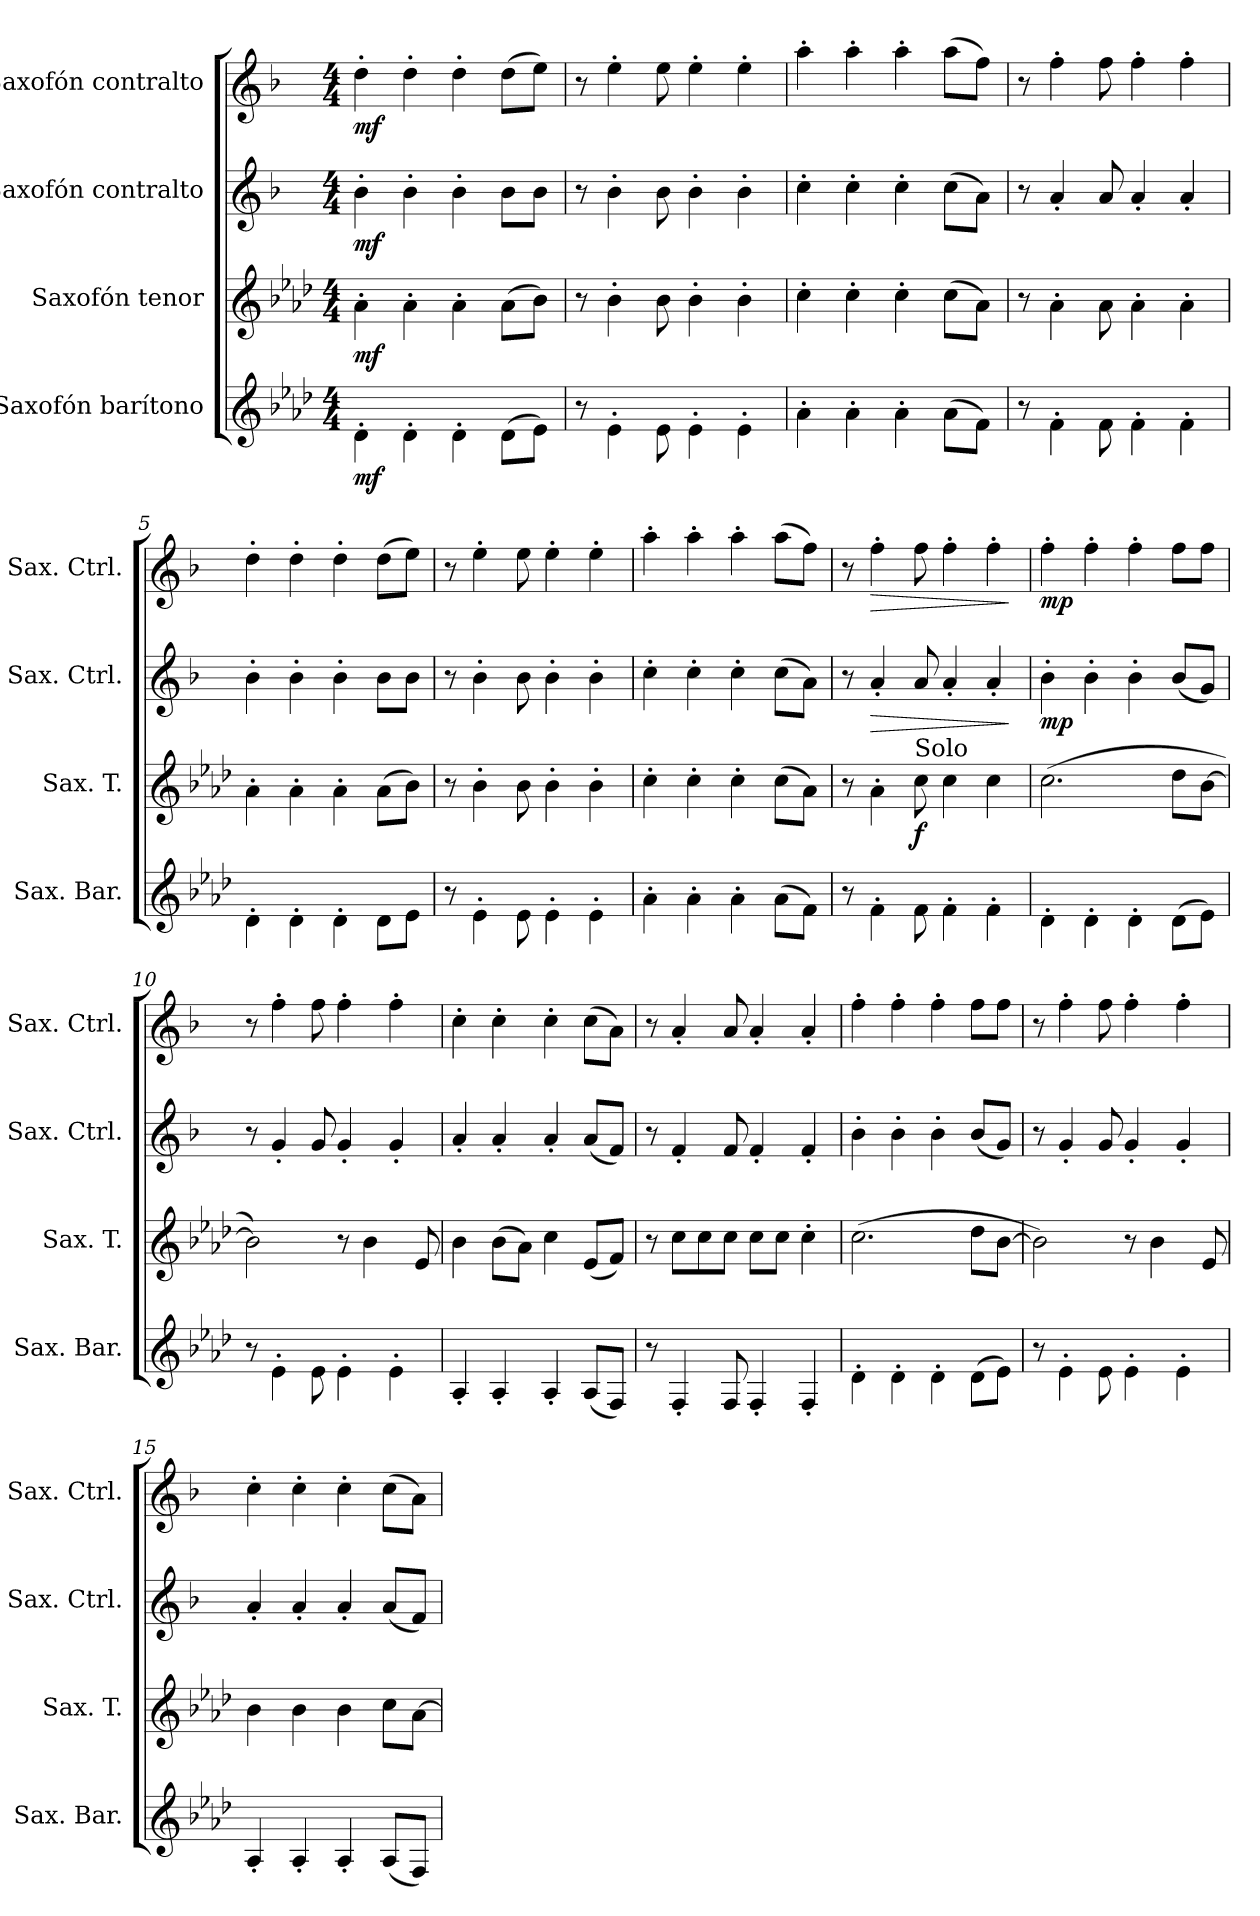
**kern	**dynam	**kern	**dynam	**kern	**dynam	**kern	**dynam
*part4	*part4	*part3	*part3	*part2	*part2	*part1	*part1
*staff4	*staff4	*staff3	*staff3	*staff2	*staff2	*staff1	*staff1
*I"Saxofón barítono	*	*I"Saxofón tenor	*	*I"Saxofón contralto	*	*I"Saxofón contralto	*
*I'Sax. Bar.	*	*I'Sax. T.	*	*I'Sax. Ctrl.	*	*I'Sax. Ctrl.	*
*clefG2	*	*clefG2	*	*clefG2	*	*clefG2	*
*ITrd12c21	*	*ITrd8c14	*	*ITrd5c9	*	*ITrd5c9	*
*k[b-e-a-d-]	*	*k[b-e-a-d-]	*	*k[b-e-a-d-]	*	*k[b-e-a-d-]	*
*M4/4	*	*M4/4	*	*M4/4	*	*M4/4	*
*MM140	*	*MM140	*	*MM140	*	*MM140	*
=1	=1	=1	=1	=1	=1	=1	=1
!	!LO:DY:b	!	!LO:DY:b	!	!LO:DY:b	!	!LO:DY:b
4D-'\	mf	4A-'\	mf	4d-'\	mf	4f'\	mf
4D-'\	.	4A-'\	.	4d-'\	.	4f'\	.
4D-'\	.	4A-'\	.	4d-'\	.	4f'\	.
(>8D-\L	.	(>8A-\L	.	8d-\L	.	(>8f\L	.
8E-\J)	.	8B-\J)	.	8d-\J	.	8g\J)	.
=2	=2	=2	=2	=2	=2	=2	=2
8r	.	8r	.	8r	.	8r	.
4E-'\	.	4B-'\	.	4d-'\	.	4g'\	.
8E-\	.	8B-\	.	8d-\	.	8g\	.
4E-'\	.	4B-'\	.	4d-'\	.	4g'\	.
4E-'\	.	4B-'\	.	4d-'\	.	4g'\	.
=3	=3	=3	=3	=3	=3	=3	=3
4A-'\	.	4c'\	.	4e-'\	.	4cc'\	.
4A-'\	.	4c'\	.	4e-'\	.	4cc'\	.
4A-'\	.	4c'\	.	4e-'\	.	4cc'\	.
(>8A-\L	.	(>8c\L	.	(>8e-\L	.	(>8cc\L	.
8F\J)	.	8A-\J)	.	8c\J)	.	8a-\J)	.
=4	=4	=4	=4	=4	=4	=4	=4
8r	.	8r	.	8r	.	8r	.
4F'\	.	4A-'\	.	4c'/	.	4a-'\	.
8F\	.	8A-\	.	8c/	.	8a-\	.
4F'\	.	4A-'\	.	4c'/	.	4a-'\	.
4F'\	.	4A-'\	.	4c'/	.	4a-'\	.
=5	=5	=5	=5	=5	=5	=5	=5
4D-'\	.	4A-'\	.	4d-'\	.	4f'\	.
4D-'\	.	4A-'\	.	4d-'\	.	4f'\	.
4D-'\	.	4A-'\	.	4d-'\	.	4f'\	.
8D-\L	.	(>8A-\L	.	8d-\L	.	(>8f\L	.
8E-\J	.	8B-\J)	.	8d-\J	.	8g\J)	.
=6	=6	=6	=6	=6	=6	=6	=6
8r	.	8r	.	8r	.	8r	.
4E-'\	.	4B-'\	.	4d-'\	.	4g'\	.
8E-\	.	8B-\	.	8d-\	.	8g\	.
4E-'\	.	4B-'\	.	4d-'\	.	4g'\	.
4E-'\	.	4B-'\	.	4d-'\	.	4g'\	.
!!LO:LB:g=z
=7	=7	=7	=7	=7	=7	=7	=7
4A-'\	.	4c'\	.	4e-'\	.	4cc'\	.
4A-'\	.	4c'\	.	4e-'\	.	4cc'\	.
4A-'\	.	4c'\	.	4e-'\	.	4cc'\	.
(>8A-\L	.	(>8c\L	.	(>8e-\L	.	(>8cc\L	.
8F\J)	.	8A-\J)	.	8c\J)	.	8a-\J)	.
=8	=8	=8	=8	=8	=8	=8	=8
8r	.	8r	.	8r	.	8r	.
!	!	!	!	!	!LO:HP:b	!	!LO:HP:b
4F'\	.	4A-'\	.	4c'/	>	4a-'\	>
!	!	!LO:TX:a:t=Solo	!	!	!	!	!
!	!	!	!LO:DY:b	!	!	!	!
8F\	.	8c\	f	8c/	.	8a-\	.
4F'\	.	4c\	.	4c'/	.	4a-'\	.
4F'\	.	4c\	.	4c'/	.	4a-'\	.
.	.	.	.	.	]	.	]
=9	=9	=9	=9	=9	=9	=9	=9
!	!	!	!	!	!LO:DY:b	!	!LO:DY:b
4D-'\	.	(>2.c\	.	4d-'\	mp	4a-'\	mp
4D-'\	.	.	.	4d-'\	.	4a-'\	.
4D-'\	.	.	.	4d-'\	.	4a-'\	.
(>8D-\L	.	8d-\L	.	(<8d-/L	.	8a-\L	.
8E-\J)	.	[8B-\J	.	8B-/J)	.	8a-\J	.
=10	=10	=10	=10	=10	=10	=10	=10
8r	.	2B-\])	.	8r	.	8r	.
4E-'\	.	.	.	4B-'/	.	4a-'\	.
8E-\	.	.	.	8B-/	.	8a-\	.
4E-'\	.	8r	.	4B-'/	.	4a-'\	.
.	.	4B-\	.	.	.	.	.
4E-'\	.	.	.	4B-'/	.	4a-'\	.
.	.	8E-/	.	.	.	.	.
=11	=11	=11	=11	=11	=11	=11	=11
4AA-'/	.	4B-\	.	4c'/	.	4e-'\	.
4AA-'/	.	(>8B-\L	.	4c'/	.	4e-'\	.
.	.	8A-\J)	.	.	.	.	.
4AA-'/	.	4c\	.	4c'/	.	4e-'\	.
(<8AA-/L	.	(<8E-/L	.	(<8c/L	.	(>8e-\L	.
8FF/J)	.	8F/J)	.	8A-/J)	.	8c\J)	.
=12	=12	=12	=12	=12	=12	=12	=12
8r	.	8r	.	8r	.	8r	.
4FF'/	.	8c\L	.	4A-'/	.	4c'/	.
.	.	8c\	.	.	.	.	.
8FF/	.	8c\J	.	8A-/	.	8c/	.
4FF'/	.	8c\L	.	4A-'/	.	4c'/	.
.	.	8c\J	.	.	.	.	.
4FF'/	.	4c'\	.	4A-'/	.	4c'/	.
!!LO:LB:g=z
=13	=13	=13	=13	=13	=13	=13	=13
4D-'\	.	(>2.c\	.	4d-'\	.	4a-'\	.
4D-'\	.	.	.	4d-'\	.	4a-'\	.
4D-'\	.	.	.	4d-'\	.	4a-'\	.
(>8D-\L	.	8d-\L	.	(<8d-/L	.	8a-\L	.
8E-\J)	.	[8B-\J	.	8B-/J)	.	8a-\J	.
=14	=14	=14	=14	=14	=14	=14	=14
8r	.	2B-\])	.	8r	.	8r	.
4E-'\	.	.	.	4B-'/	.	4a-'\	.
8E-\	.	.	.	8B-/	.	8a-\	.
4E-'\	.	8r	.	4B-'/	.	4a-'\	.
.	.	4B-\	.	.	.	.	.
4E-'\	.	.	.	4B-'/	.	4a-'\	.
.	.	8E-/	.	.	.	.	.
=15	=15	=15	=15	=15	=15	=15	=15
4AA-'/	.	4B-\	.	4c'/	.	4e-'\	.
4AA-'/	.	4B-\	.	4c'/	.	4e-'\	.
4AA-'/	.	4B-\	.	4c'/	.	4e-'\	.
(<8AA-/L	.	8c\L	.	(<8c/L	.	(>8e-\L	.
8FF/J)	.	[8A-\J	.	8A-/J)	.	8c\J)	.
=	=	=	=	=	=	=	=
*-	*-	*-	*-	*-	*-	*-	*-
